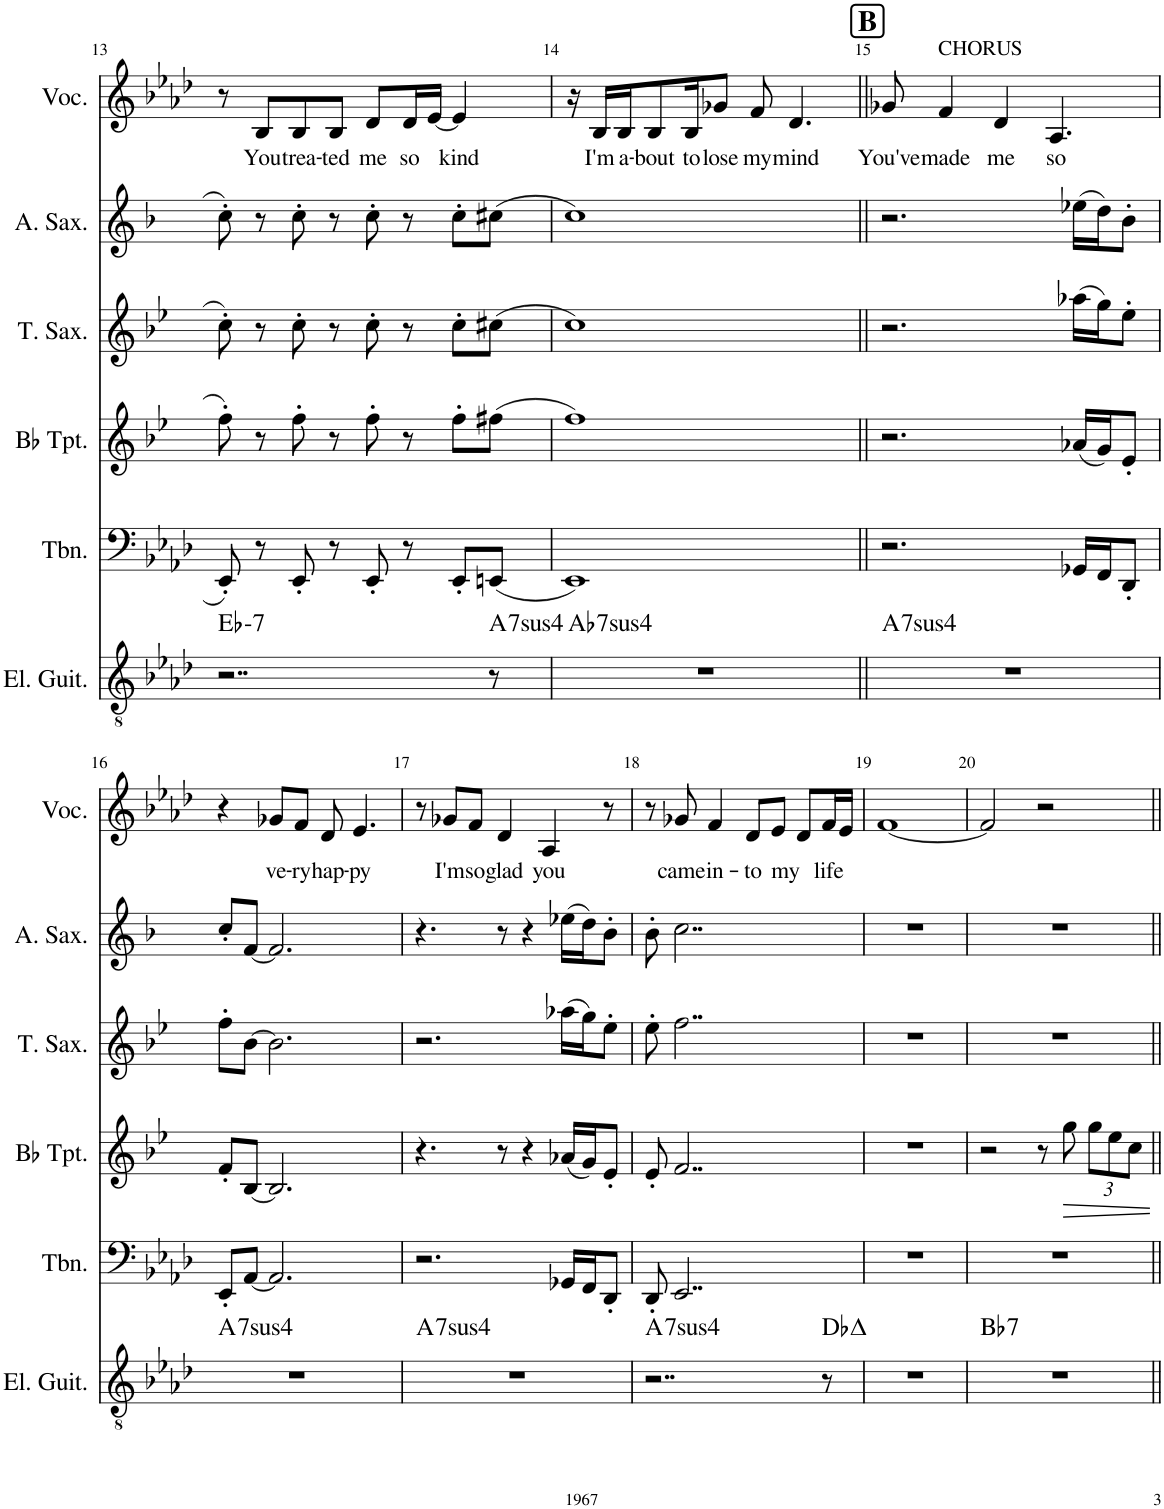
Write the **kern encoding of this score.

**kern	**harte	**kern	**kern	**kern	**kern	**kern	**text
*part6	*part6	*part5	*part4	*part3	*part2	*part1	*part1
*staff6	*	*staff5	*staff4	*staff3	*staff2	*staff1	*staff1
*I"Electric Guitar	*	*I"Trombone	*I"Bb Trumpet	*I"Tenor Saxophone	*I"Alto Saxophone	*I"Vocal	*
*I'El. Guit.	*	*I'Tbn.	*I'Bb Tpt.	*I'T. Sax.	*I'A. Sax.	*I'Voc.	*
!!LO:PB:g=z
*clefGv2	*	*clefF4	*clefG2	*clefG2	*clefG2	*clefG2	*
*	*	*	*Trd1c2	*Trd8c14	*Trd5c9	*	*
*k[b-e-a-d-]	*	*k[b-e-a-d-]	*k[b-e-]	*k[b-e-]	*k[b-]	*k[b-e-a-d-]	*
*M4/4	*	*M4/4	*M4/4	*M4/4	*M4/4	*M4/4	*
=13	=13	=13	=13	=13	=13	=13	=13
!	!LO:H:kt=7	!	!	!	!	!	!
2..r	Eb:min7	8EE-'/	8ff'\	8cc'\	8cc'\	8r	.
!	!	!	!	!	!	!	!LO:LY:b
.	.	8r	8r	8r	8r	8B-/L	You
!	!	!	!	!	!	!	!LO:LY:b
.	.	8EE-'/	8ff'\	8cc'\	8cc'\	8B-/	trea-
!	!	!	!	!	!	!	!LO:LY:b
.	.	8r	8r	8r	8r	8B-/J	-ted
!	!	!	!	!	!	!	!LO:LY:b
.	.	8EE-'/	8ff'\	8cc'\	8cc'\	8d-/L	me
!	!	!	!	!	!	!	!LO:LY:b
.	.	8r	8r	8r	8r	16d-/L	so
.	.	.	.	.	.	[16e-/JJ	.
!	!	!	!	!	!	!	!LO:LY:b
.	.	8EE-'/L	8ff'\L	8cc'\L	8cc'\L	4e-/]	kind
!	!LO:H:kt=74	!	!	!	!	!	!
8r	A:sus4(7)	(8EEn/J	(8ff#X\J	(8cc#X\J	(8cc#X\J	.	.
=14	=14	=14	=14	=14	=14	=14	=14
!	!LO:H:kt=74	!	!	!	!	!	!
1r	Ab:sus4(7)	1EE-)	1ff)	1cc)	1cc)	16r	.
!	!	!	!	!	!	!	!LO:LY:b
.	.	.	.	.	.	16B-/LL	I'm
!	!	!	!	!	!	!	!LO:LY:b
.	.	.	.	.	.	16B-/J	a-
!	!	!	!	!	!	!	!LO:LY:b
.	.	.	.	.	.	8B-/	-bout
!	!	!	!	!	!	!	!LO:LY:b
.	.	.	.	.	.	16B-/K	to
!	!	!	!	!	!	!	!LO:LY:b
.	.	.	.	.	.	8g-X/J	lose
!	!	!	!	!	!	!	!LO:LY:b
.	.	.	.	.	.	8f/	my
!	!	!	!	!	!	!	!LO:LY:b
.	.	.	.	.	.	4.d-/	mind
!!LO:REH:place=s1:a:B:cj:fs=14:t=B
=15||	=15||	=15||	=15||	=15||	=15||	=15||	=15||
!	!LO:H:kt=74	!	!	!	!	!	!LO:LY:b
1r	A:sus4(7)	2.r	2.r	2.r	2.r	8g-X/	You've
!	!	!	!	!	!	!LO:TX:a:t=CHORUS	!
!	!	!	!	!	!	!	!LO:LY:b
.	.	.	.	.	.	4f/	made
!	!	!	!	!	!	!	!LO:LY:b
.	.	.	.	.	.	4d-/	me
!	!	!	!	!	!	!	!LO:LY:b
.	.	.	.	.	.	4.A-/	so
.	.	16GG-X/LL	(16a-X/LL	(16aa-X\LL	(16ee-X\LL	.	.
.	.	16FF/J	16g/J)	16gg\J)	16dd\J)	.	.
.	.	8DD-'/J	8e-'/J	8ee-'\J	8b-'\J	.	.
!!LO:LB:g=z
=16	=16	=16	=16	=16	=16	=16	=16
!	!LO:H:kt=74	!	!	!	!	!	!
1r	A:sus4(7)	8EE-'/L	8f'/L	8ff'\L	8cc'/L	4r	.
.	.	[8AA-/J	[8B-/J	[8b-\J	[8f/J	.	.
!	!	!	!	!	!	!	!LO:LY:b
.	.	2.AA-/]	2.B-/]	2.b-\]	2.f/]	8g-X/L	ve-
!	!	!	!	!	!	!	!LO:LY:b
.	.	.	.	.	.	8f/J	-ry
!	!	!	!	!	!	!	!LO:LY:b
.	.	.	.	.	.	8d-/	hap-
!	!	!	!	!	!	!	!LO:LY:b
.	.	.	.	.	.	4.e-/	-py
=17	=17	=17	=17	=17	=17	=17	=17
!	!LO:H:kt=74	!	!	!	!	!	!
1r	A:sus4(7)	2.r	4.r	2.r	4.r	8r	.
!	!	!	!	!	!	!	!LO:LY:b
.	.	.	.	.	.	8g-X/L	I'm
!	!	!	!	!	!	!	!LO:LY:b
.	.	.	.	.	.	8f/J	so
!	!	!	!	!	!	!	!LO:LY:b
.	.	.	8r	.	8r	4d-/	glad
.	.	.	4r	.	4r	.	.
!	!	!	!	!	!	!	!LO:LY:b
.	.	.	.	.	.	4A-/	you
.	.	16GG-X/LL	(16a-X/LL	(16aa-X\LL	(16ee-X\LL	.	.
.	.	16FF/J	16g/J)	16gg\J)	16dd\J)	.	.
.	.	8DD-'/J	8e-'/J	8ee-'\J	8b-'\J	8r	.
=18	=18	=18	=18	=18	=18	=18	=18
!	!LO:H:kt=74	!	!	!	!	!	!
2..r	A:sus4(7)	8DD-'/	8e-'/	8ee-'\	8b-'\	8r	.
!	!	!	!	!	!	!	!LO:LY:b
.	.	2..EE-/	2..f/	2..ff\	2..cc\	8g-X/	came
!	!	!	!	!	!	!	!LO:LY:b
.	.	.	.	.	.	4f/	in-
!	!	!	!	!	!	!	!LO:LY:b
.	.	.	.	.	.	8d-/L	-to
!	!	!	!	!	!	!	!LO:LY:b
.	.	.	.	.	.	8e-/J	my
.	.	.	.	.	.	8d-/L	.
!	!	!	!	!	!	!	!LO:LY:b
8r	Db:maj	.	.	.	.	16f/L	life
.	.	.	.	.	.	16e-/JJ	.
=19	=19	=19	=19	=19	=19	=19	=19
1r	.	1r	1r	1r	1r	[1f	.
=20	=20	=20	=20	=20	=20	=20	=20
!	!LO:H:kt=7	!	!	!	!	!	!
1r	Bb:7	1r	2r	1r	1r	2f/]	.
.	.	.	8r	.	.	2r	.
.	.	.	8gg\	.	.	.	.
*	*	*	*Xbrackettup	*	*	*	*
.	.	.	12gg\L	.	.	.	.
.	.	.	12ee-\	.	.	.	.
.	.	.	12cc\J	.	.	.	.
=||	=||	=||	=||	=||	=||	=||	=||
*-	*-	*-	*-	*-	*-	*-	*-
